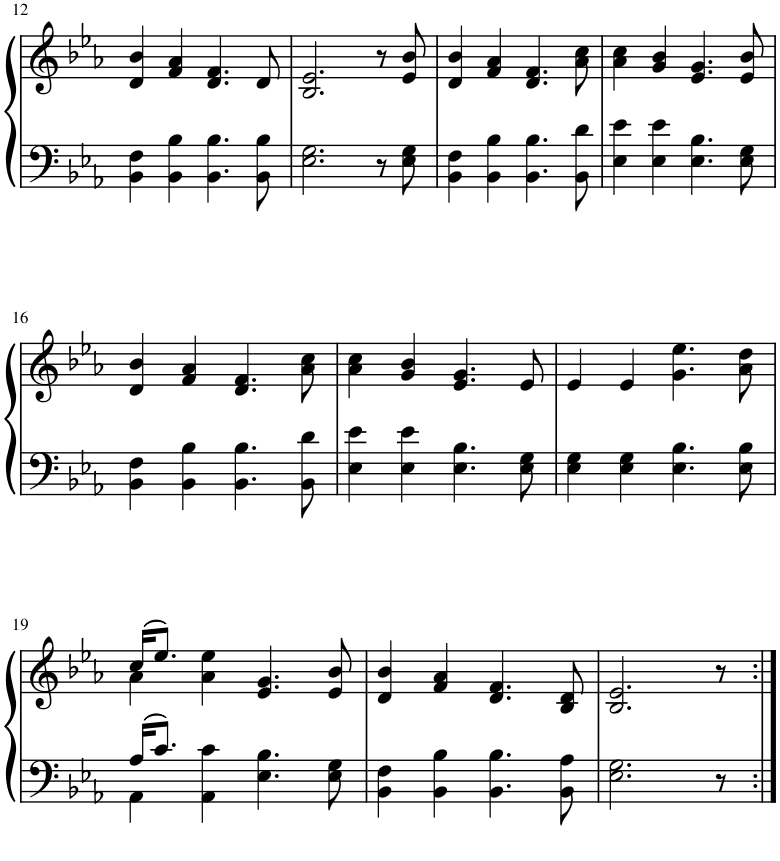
**kern	**kern
*part1	*part1
*staff2	*staff1
*I"Piano	*
*I'Pno.	*
!!LO:PB:g=z
*clefF4	*clefG2
*k[b-e-a-]	*k[b-e-a-]
*M4/4	*M4/4
=12	=12
4BB-\ 4F\	4d/ 4b-/
4BB-\ 4B-\	4f/ 4a-/
4.BB-\ 4.B-\	4.d/ 4.f/
8BB-\ 8B-\	8d/
=13	=13
2.E-\ 2.G\	2.B-/ 2.e-/
8r	8r
8E-\ 8G\	8e-/ 8b-/
=14	=14
4BB-\ 4F\	4d/ 4b-/
4BB-\ 4B-\	4f/ 4a-/
4.BB-\ 4.B-\	4.d/ 4.f/
8BB-\ 8d\	8a-\ 8cc\
=15	=15
4E-\ 4e-\	4a-\ 4cc\
4E-\ 4e-\	4g/ 4b-/
4.E-\ 4.B-\	4.e-/ 4.g/
8E-\ 8G\	8e-/ 8b-/
!!LO:LB:g=z
=16	=16
4BB-\ 4F\	4d/ 4b-/
4BB-\ 4B-\	4f/ 4a-/
4.BB-\ 4.B-\	4.d/ 4.f/
8BB-\ 8d\	8a-\ 8cc\
=17	=17
4E-\ 4e-\	4a-\ 4cc\
4E-\ 4e-\	4g/ 4b-/
4.E-\ 4.B-\	4.e-/ 4.g/
8E-\ 8G\	8e-/
=18	=18
4E-\ 4G\	4e-/
4E-\ 4G\	4e-/
4.E-\ 4.B-\	4.g\ 4.ee-\
8E-\ 8B-\	8a-\ 8dd\
!!LO:LB:g=z
=19	=19
*^	*^
16A-/KL	4AA-\	(16cc/KL	4a-\
8.c/J	.	8.ee-/J)	.
4ryy	4AA-\ 4c\	4a-\ 4ee-\	2.ryy
2ryy	4.E-\ 4.B-\	4.e-/ 4.g/	.
.	8E-\ 8G\	8e-/ 8b-/	.
*v	*v	*	*
*	*v	*v
=20	=20
4BB-\ 4F\	4d/ 4b-/
4BB-\ 4B-\	4f/ 4a-/
4.BB-\ 4.B-\	4.d/ 4.f/
8BB-\ 8A-\	8B-/ 8d/
=21	=21
2.E-\ 2.G\	2.B-/ 2.e-/
8r	8r
=:|!	=:|!
*-	*-
